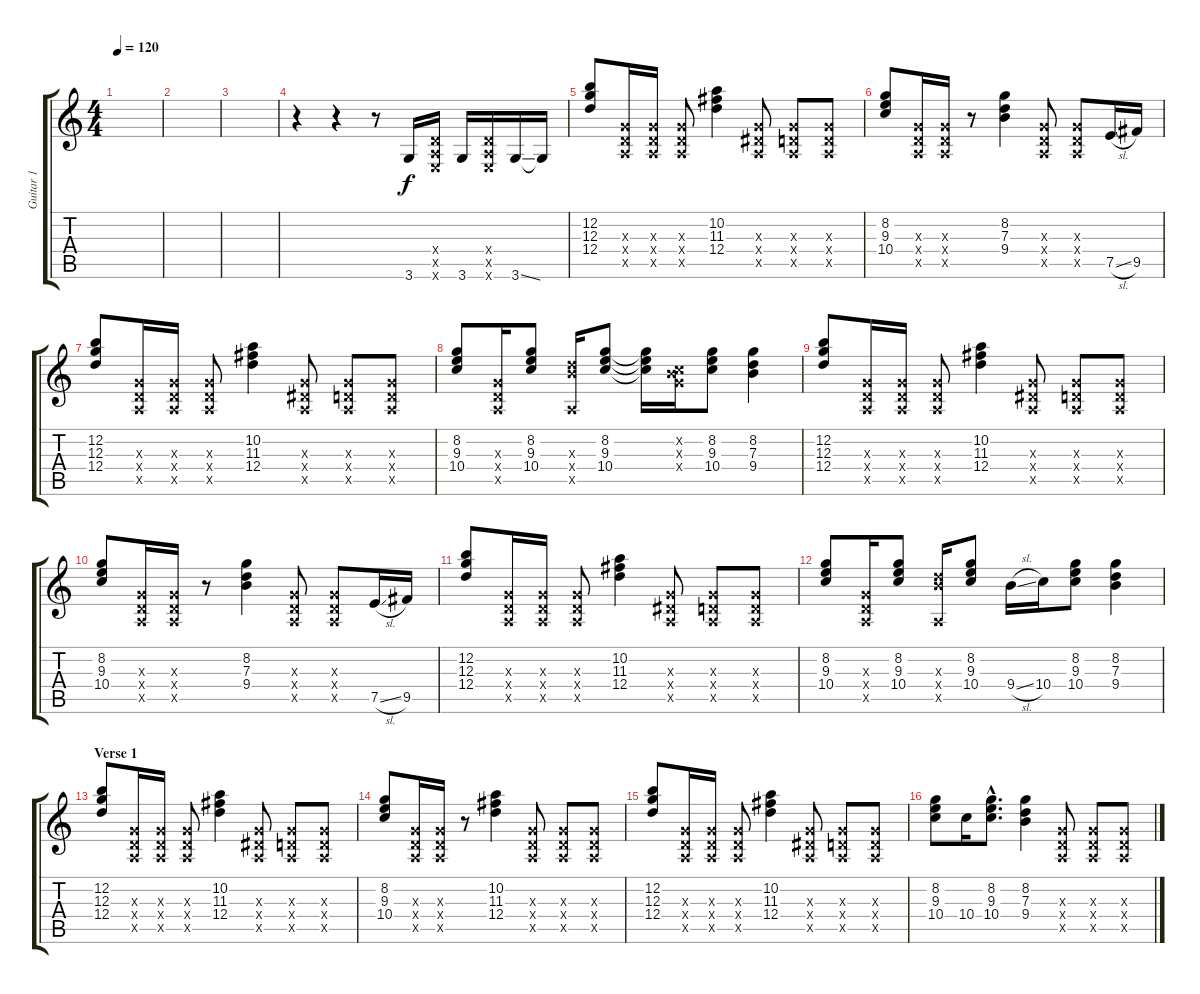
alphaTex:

\track ("Guitar 1" "Guitar 1") {instrument distortionguitar}
\staff {score tabs}
\tuning (E4 B3 G3 D3 A2 E2) {hide}
\ts (4 4)
\tempo 120
\clef g2
\ks c
|
|
|
r.4 r.4 r.8 3.6.16 (0.4{x} 0.5{x} 0.6{x}).16 3.6.16 (0.4{x} 0.5{x} 0.6{x}).16 3.6{ss}.16 3.6{t}.16 |
(12.2 12.3 12.4).8 (0.3{x} 0.4{x} 0.5{x}).16 (0.3{x} 0.4{x} 0.5{x}).16 (0.3{x} 0.4{x} 0.5{x}).8 (10.2 11.3 12.4).4 (0.3{x} 1.4{x} 0.5{x}).8 (0.3{x} 0.4{x} 0.5{x}).8 (0.3{x} 0.4{x} 0.5{x}).8 |
(8.2 9.3 10.4).8 (0.3{x} 0.4{x} 0.5{x}).16 (0.3{x} 0.4{x} 0.5{x}).16 r.8 (8.2 7.3 9.4).4 (0.3{x} 0.4{x} 0.5{x}).8 (0.3{x} 0.4{x} 0.5{x}).8 7.5{sl}.16 9.5.16 |
(12.2 12.3 12.4).8 (0.3{x} 0.4{x} 0.5{x}).16 (0.3{x} 0.4{x} 0.5{x}).16 (0.3{x} 0.4{x} 0.5{x}).8 (10.2 11.3 12.4).4 (0.3{x} 1.4{x} 0.5{x}).8 (0.3{x} 0.4{x} 0.5{x}).8 (0.3{x} 0.4{x} 0.5{x}).8 |
(8.2 9.3 10.4).8 (0.3{x} 0.4{x} 0.5{x}).16 (8.2 9.3 10.4).8 (7.3{x} 9.4{x} 0.5{x}).16 (8.2 9.3 10.4).8 (8.2{t} 9.3{t} 10.4{t}).16 (0.2{x} 0.3{x} 10.4{x}).16 (8.2 9.3 10.4).8 (8.2 7.3 9.4).4 |
(12.2 12.3 12.4).8 (0.3{x} 0.4{x} 0.5{x}).16 (0.3{x} 0.4{x} 0.5{x}).16 (0.3{x} 0.4{x} 0.5{x}).8 (10.2 11.3 12.4).4 (0.3{x} 1.4{x} 0.5{x}).8 (0.3{x} 0.4{x} 0.5{x}).8 (0.3{x} 0.4{x} 0.5{x}).8 |
(8.2 9.3 10.4).8 (0.3{x} 0.4{x} 0.5{x}).16 (0.3{x} 0.4{x} 0.5{x}).16 r.8 (8.2 7.3 9.4).4 (0.3{x} 0.4{x} 0.5{x}).8 (0.3{x} 0.4{x} 0.5{x}).8 7.5{sl}.16 9.5.16 |
(12.2 12.3 12.4).8 (0.3{x} 0.4{x} 0.5{x}).16 (0.3{x} 0.4{x} 0.5{x}).16 (0.3{x} 0.4{x} 0.5{x}).8 (10.2 11.3 12.4).4 (0.3{x} 1.4{x} 0.5{x}).8 (0.3{x} 0.4{x} 0.5{x}).8 (0.3{x} 0.4{x} 0.5{x}).8 |
(8.2 9.3 10.4).8 (0.3{x} 0.4{x} 0.5{x}).16 (8.2 9.3 10.4).8 (7.3{x} 9.4{x} 0.5{x}).16 (8.2 9.3 10.4).8 9.4{sl}.16 10.4.16 (8.2 9.3 10.4).8 (8.2 7.3 9.4).4 |
\section ("" "Verse 1")
(12.2 12.3 12.4).8 (0.3{x} 0.4{x} 0.5{x}).16 (0.3{x} 0.4{x} 0.5{x}).16 (0.3{x} 0.4{x} 0.5{x}).8 (10.2 11.3 12.4).4 (0.3{x} 1.4{x} 0.5{x}).8 (0.3{x} 0.4{x} 0.5{x}).8 (0.3{x} 0.4{x} 0.5{x}).8 |
(8.2 9.3 10.4).8 (0.3{x} 0.4{x} 0.5{x}).16 (0.3{x} 0.4{x} 0.5{x}).16 r.8 (10.2 11.3 12.4).4 (0.3{x} 0.4{x} 0.5{x}).8 (0.3{x} 0.4{x} 0.5{x}).8 (0.3{x} 0.4{x} 0.5{x}).8 |
(12.2 12.3 12.4).8 (0.3{x} 0.4{x} 0.5{x}).16 (0.3{x} 0.4{x} 0.5{x}).16 (0.3{x} 0.4{x} 0.5{x}).8 (10.2 11.3 12.4).4 (0.3{x} 1.4{x} 0.5{x}).8 (0.3{x} 0.4{x} 0.5{x}).8 (0.3{x} 0.4{x} 0.5{x}).8 |
(8.2 9.3 10.4).8 10.4.16 (8.2{hac} 9.3{hac} 10.4{hac}).8{d} (8.2 7.3 9.4).4 (0.3{x} 0.4{x} 0.5{x}).8 (0.3{x} 0.4{x} 0.5{x}).8 (0.3{x} 0.4{x} 0.5{x}).8
